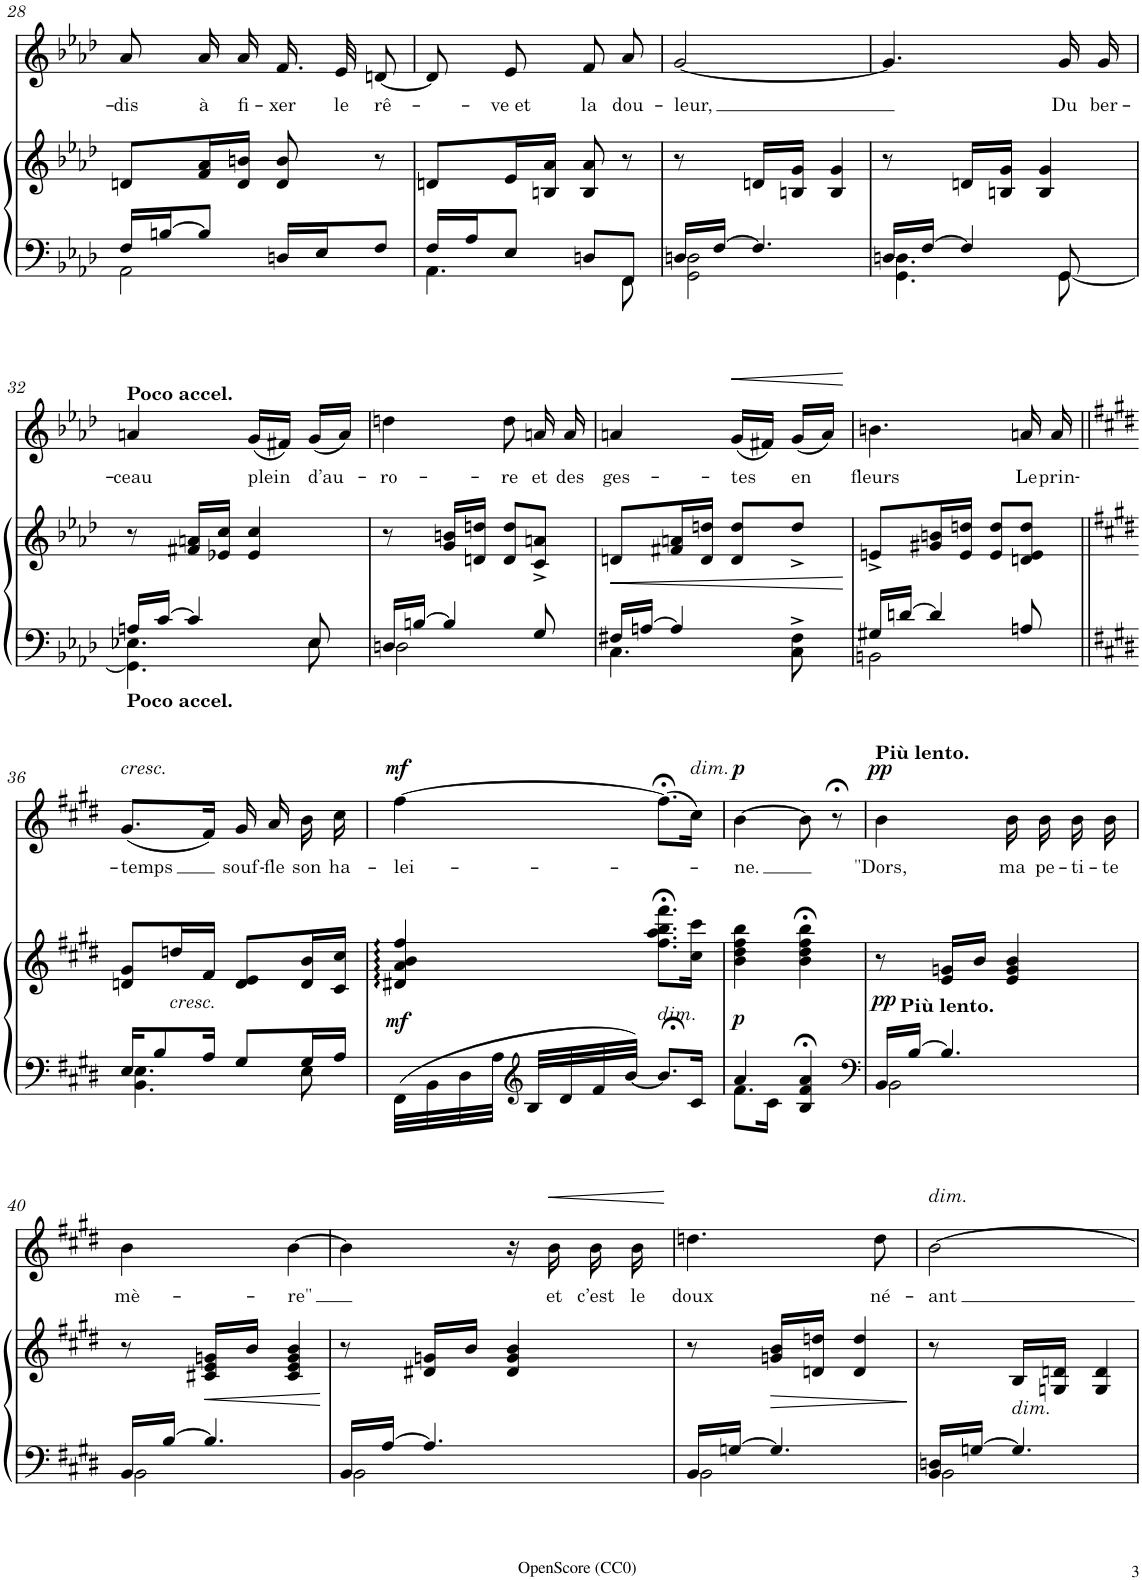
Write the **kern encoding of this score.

**kern	**kern	**dynam	**kern	**text	**dynam
*part2	*part2	*part2	*part1	*part1	*part1
*staff3	*staff2	*staff2/3	*staff1	*staff1	*staff1
*I"Piano	*	*	*I"Voice	*	*
*I'Pno	*	*	*	*	*
!!LO:PB:g=z
*clefF4	*clefG2	*	*clefG2	*	*
*k[b-e-a-d-]	*k[b-e-a-d-]	*	*k[b-e-a-d-]	*	*
*M2/4	*M2/4	*	*M2/4	*	*
=28	=28	=28	=28	=28	=28
*^	*	*	*	*	*
!	!	!	!	!	!LO:LY:b	!
16F/LL	2AA-\	8dn/L	.	8a-/	-dis	.
[16Bn/J	.	.	.	.	.	.
!	!	!	!	!	!LO:LY:b	!
8B/J]	.	16f/ 16a-/L	.	16a-/	à	.
!	!	!	!	!	!LO:LY:b	!
.	.	16d/ 16bn/JJ	.	16a-/	fi-	.
!	!	!	!	!	!LO:LY:b	!
16Dn/LL	.	8d/ 8b/	.	16.f/	-xer	.
16E-/J	.	.	.	.	.	.
!	!	!	!	!	!LO:LY:b	!
.	.	.	.	32e-/	le	.
!	!	!	!	!	!LO:LY:b	!
8F/J	.	8r	.	[8dn/	rê-	.
=29	=29	=29	=29	=29	=29	=29
16F/LL	4.AA-\	8dn/L	.	8d/]	.	.
16A-/J	.	.	.	.	.	.
!	!	!	!	!	!LO:LY:b	!
8E-/J	.	16e-/L	.	8e-/	-ve et	.
.	.	16Bn/ 16a-/JJ	.	.	.	.
!	!	!	!	!	!LO:LY:b	!
8Dn/L	.	8B/ 8a-/	.	8f/	la	.
!	!	!	!	!	!LO:LY:b	!
8FF/J	8FF\	8r	.	8a-/	dou-	.
=30	=30	=30	=30	=30	=30	=30
!	!	!	!	!	!LO:LY:b	!
16Dn/LL	2GG\ 2D\	8r	.	[2g/	-leur,	.
[16F/JJ	.	.	.	.	.	.
4.F/]	.	16dn/LL	.	.	.	.
.	.	16Bn/ 16g/JJ	.	.	.	.
.	.	4B/ 4g/	.	.	.	.
=31	=31	=31	=31	=31	=31	=31
16Dn/LL	4.GG\ 4.D\	8r	.	4.g/]	.	.
[16F/JJ	.	.	.	.	.	.
4F/]	.	16dn/LL	.	.	.	.
.	.	16Bn/ 16g/JJ	.	.	.	.
.	.	4B/ 4g/	.	.	.	.
!	!	!	!	!	!LO:LY:b	!
8GG/	[8GG\	.	.	16g/	Du	.
!	!	!	!	!	!LO:LY:b	!
.	.	.	.	16g/	ber-	.
!!LO:LB:g=z
=32	=32	=32	=32	=32	=32	=32
!	!	!	!	!LO:TX:a:B:t=Poco accel.	!	!
!LO:TX:b:B:t=Poco accel.	!	!	!	!	!	!
!	!	!	!	!	!LO:LY:b	!
16An/LL	4.GG\] 4.E-X\	8r	.	4an/	-ceau	.
[16c/JJ	.	.	.	.	.	.
4c/]	.	16f#X/ 16an/LL	.	.	.	.
.	.	16e-X/ 16cc/JJ	.	.	.	.
!	!	!	!	!	!LO:LY:b	!
.	.	4e-/ 4cc/	.	(16g/LL	plein	.
.	.	.	.	16f#X/JJ)	.	.
!	!	!	!	!	!LO:LY:b	!
8E-/	8E-\	.	.	(16g/LL	d’au-	.
.	.	.	.	16a/JJ)	.	.
=33	=33	=33	=33	=33	=33	=33
!	!	!	!	!	!LO:LY:b	!
16D-/LL	2Dn\	8r	.	4ddn\	-ro-	.
[16Bn/JJ	.	.	.	.	.	.
4B/]	.	16g/ 16bn/LL	.	.	.	.
.	.	16dn/ 16ddn/JJ	.	.	.	.
!	!	!	!	!	!LO:LY:b	!
.	.	8d/ 8dd/L	.	8dd\	-re	.
!	!	!	!	!	!LO:LY:b	!
8G/	.	8c/^ 8an/^J	.	16an/	et	.
!	!	!	!	!	!LO:LY:b	!
.	.	.	.	16a/	des	.
=34	=34	=34	=34	=34	=34	=34
!	!	!	!LO:HP:b	!	!LO:LY:b	!
16F#X/LL	4.C\	8dn/L	<	4an/	ges-	.
[16An/JJ	.	.	.	.	.	.
4A/]	.	16f#X/ 16an/L	.	.	.	.
.	.	16d/ 16ddn/JJ	.	.	.	.
!	!	!	!	!	!LO:LY:b	!LO:HP:b
.	.	8d/ 8dd/L	.	(16g/LL	-tes	<
.	.	.	.	16f#X/JJ)	.	.
!	!	!	!	!	!LO:LY:b	!
8F#^>\	8C\	8dd^/J	.	(16g/LL	en	.
.	.	.	.	16a/JJ)	.	.
*v	*v	*	*	*	*	*
.	.	[	.	.	[
=35	=35	=35	=35	=35	=35
*^	*	*	*	*	*
!	!	!	!	!	!LO:LY:b	!
16G#X/LL	2BBn\	8en^/L	.	4.bn\	fleurs	.
[16dn/JJ	.	.	.	.	.	.
4d/]	.	16g#X/ 16bn/L	.	.	.	.
.	.	16e/ 16ddn/JJ	.	.	.	.
.	.	8e/ 8dd/L	.	.	.	.
!	!	!	!	!	!LO:LY:b	!
8An/	.	8dn/ 8e/ 8dd/J	.	16an/	Le	.
!	!	!	!	!	!LO:LY:b	!
.	.	.	.	16a/	prin-	.
!!LO:LB:g=z
=36||	=36||	=36||	=36||	=36||	=36||	=36||
*k[f#c#g#d#]	*	*k[f#c#g#d#]	*	*k[f#c#g#d#]	*	*
!	!	!	!	!LO:TX:a:i:t=cresc.	!	!
!	!	!	!	!	!LO:LY:b	!
16E/KL	4.BB\ 4.E\	8dn/ 8g#/L	.	(8.g#/L	-temps	.
8B/	.	.	.	.	.	.
!	!	!LO:TX:b:i:t=cresc.	!	!	!	!
.	.	16ddn/L	.	.	.	.
16A/Jk	.	16f#/JJ	.	16f#/Jk)	.	.
!	!	!	!	!	!LO:LY:b	!
8G#/L	.	8d/ 8e/L	.	16g#/	souf-	.
!	!	!	!	!	!LO:LY:b	!
.	.	.	.	16a/	-fle	.
!	!	!	!	!	!LO:LY:b	!
16G#/L	8E\	16d/ 16b/L	.	16b\	son	.
!	!	!	!	!	!LO:LY:b	!
16A/JJ	.	16c#/ 16cc#/JJ	.	16cc#\	ha-	.
*v	*v	*	*	*	*	*
=37	=37	=37	=37	=37	=37
!	!	!LO:DY:b	!	!LO:LY:b	!LO:DY:a
32FF#\LLL	4d#X/ 4a/ 4b/ 4ff#/	mf	[4ff#\	-lei-	mf
32BB\	.	.	.	.	.
32D#\	.	.	.	.	.
32A\JJJ	.	.	.	.	.
*clefG2	*	*	*	*	*
32B/LLL	.	.	.	.	.
32d#/	.	.	.	.	.
32f#/	.	.	.	.	.
[32b/JJJ	.	.	.	.	.
!LO:TX:a:i:t=dim.	!	!	!	!	!
8.b;</L]	8.ff#\;< 8.aa\;< 8.bb\;< 8.fff#\;<L	.	(8.ff#;<\L]	.	.
!	!	!	!LO:TX:a:i:t=dim.	!	!
16c#/Jk	16cc#\ 16ccc#\Jk	.	16cc#\Jk)	.	.
=38	=38	=38	=38	=38	=38
*^	*	*	*	*	*
!	!	!	!LO:DY:b	!	!LO:LY:b	!LO:DY:a
4a/	8.f#\L	4b\ 4dd#\ 4ff#\ 4bb\	p	[4b\	-ne.	p
.	16c#\Jk	.	.	.	.	.
4B/;< 4f#/;< 4a/;<	4ryy	4b\;< 4dd#\;< 4ff#\;< 4bb\;<	.	8b\]	.	.
.	.	.	.	8r;<	.	.
=39	=39	=39	=39	=39	=39	=39
*clefF4	*	*	*	*	*	*
!	!	!	!	!LO:TX:a:B:t=Più lento.	!	!
!	!	!LO:TX:b:B:t=Più lento.	!	!	!	!
!	!	!	!LO:DY:b	!	!LO:LY:b	!LO:DY:a
16BB/LL	2BB\	8r	pp	4b\	"Dors,	pp
[16B/JJ	.	.	.	.	.	.
4.B/]	.	16e/ 16gn/LL	.	.	.	.
.	.	16b/JJ	.	.	.	.
!	!	!	!	!	!LO:LY:b	!
.	.	4e/ 4g/ 4b/	.	16b\	ma	.
!	!	!	!	!	!LO:LY:b	!
.	.	.	.	16b\	pe-	.
!	!	!	!	!	!LO:LY:b	!
.	.	.	.	16b\	-ti-	.
!	!	!	!	!	!LO:LY:b	!
.	.	.	.	16b\	-te	.
!!LO:LB:g=z
=40	=40	=40	=40	=40	=40	=40
!	!	!	!	!	!LO:LY:b	!
16BB/LL	2BB\	8r	.	4b\	mè-	.
[16B/JJ	.	.	.	.	.	.
!	!	!	!LO:HP:b	!	!	!
4.B/]	.	16c#X/ 16e/ 16gn/LL	<	.	.	.
.	.	16b/JJ	.	.	.	.
!	!	!	!	!	!LO:LY:b	!
.	.	4c#/ 4e/ 4g/ 4b/	.	[4b\	-re"	.
*v	*v	*	*	*	*	*
.	.	[	.	.	.
=41	=41	=41	=41	=41	=41
*^	*	*	*	*	*
16BB/LL	2BB\	8r	.	4b\]	.	.
[16A/JJ	.	.	.	.	.	.
4.A/]	.	16d#X/ 16gn/LL	.	.	.	.
.	.	16b/JJ	.	.	.	.
.	.	4d#/ 4g/ 4b/	.	16r	.	.
!	!	!	!	!	!LO:LY:b	!LO:HP:b
.	.	.	.	16b\	et	<
!	!	!	!	!	!LO:LY:b	!
.	.	.	.	16b\	c’est	.
!	!	!	!	!	!LO:LY:b	!
.	.	.	.	16b\	le	.
*v	*v	*	*	*	*	*
.	.	.	.	.	[
=42	=42	=42	=42	=42	=42
*^	*	*	*	*	*
!	!	!	!	!	!LO:LY:b	!
16BB/LL	2BB\	8r	.	4.ddn\	doux	.
[16Gn/JJ	.	.	.	.	.	.
!	!	!	!LO:HP:b	!	!	!
4.G/]	.	16gn/ 16b/LL	>	.	.	.
.	.	16dn/ 16ddn/JJ	.	.	.	.
.	.	4d/ 4dd/	.	.	.	.
!	!	!	!	!	!LO:LY:b	!
.	.	.	.	8dd\	né-	.
*v	*v	*	*	*	*	*
.	.	]	.	.	.
=43	=43	=43	=43	=43	=43
*^	*	*	*	*	*
!	!	!	!	!LO:TX:a:i:t=dim.	!	!
!	!	!	!	!	!LO:LY:b	!
16BB/ 16Dn/LL	2BB\	8r	.	[2b\	-ant	.
[16Gn/JJ	.	.	.	.	.	.
!	!	!LO:TX:b:i:t=dim.	!	!	!	!
4.G/]	.	16B/LL	.	.	.	.
.	.	16Gn/ 16dn/JJ	.	.	.	.
.	.	4G/ 4d/	.	.	.	.
*v	*v	*	*	*	*	*
=	=	=	=	=	=
*-	*-	*-	*-	*-	*-
